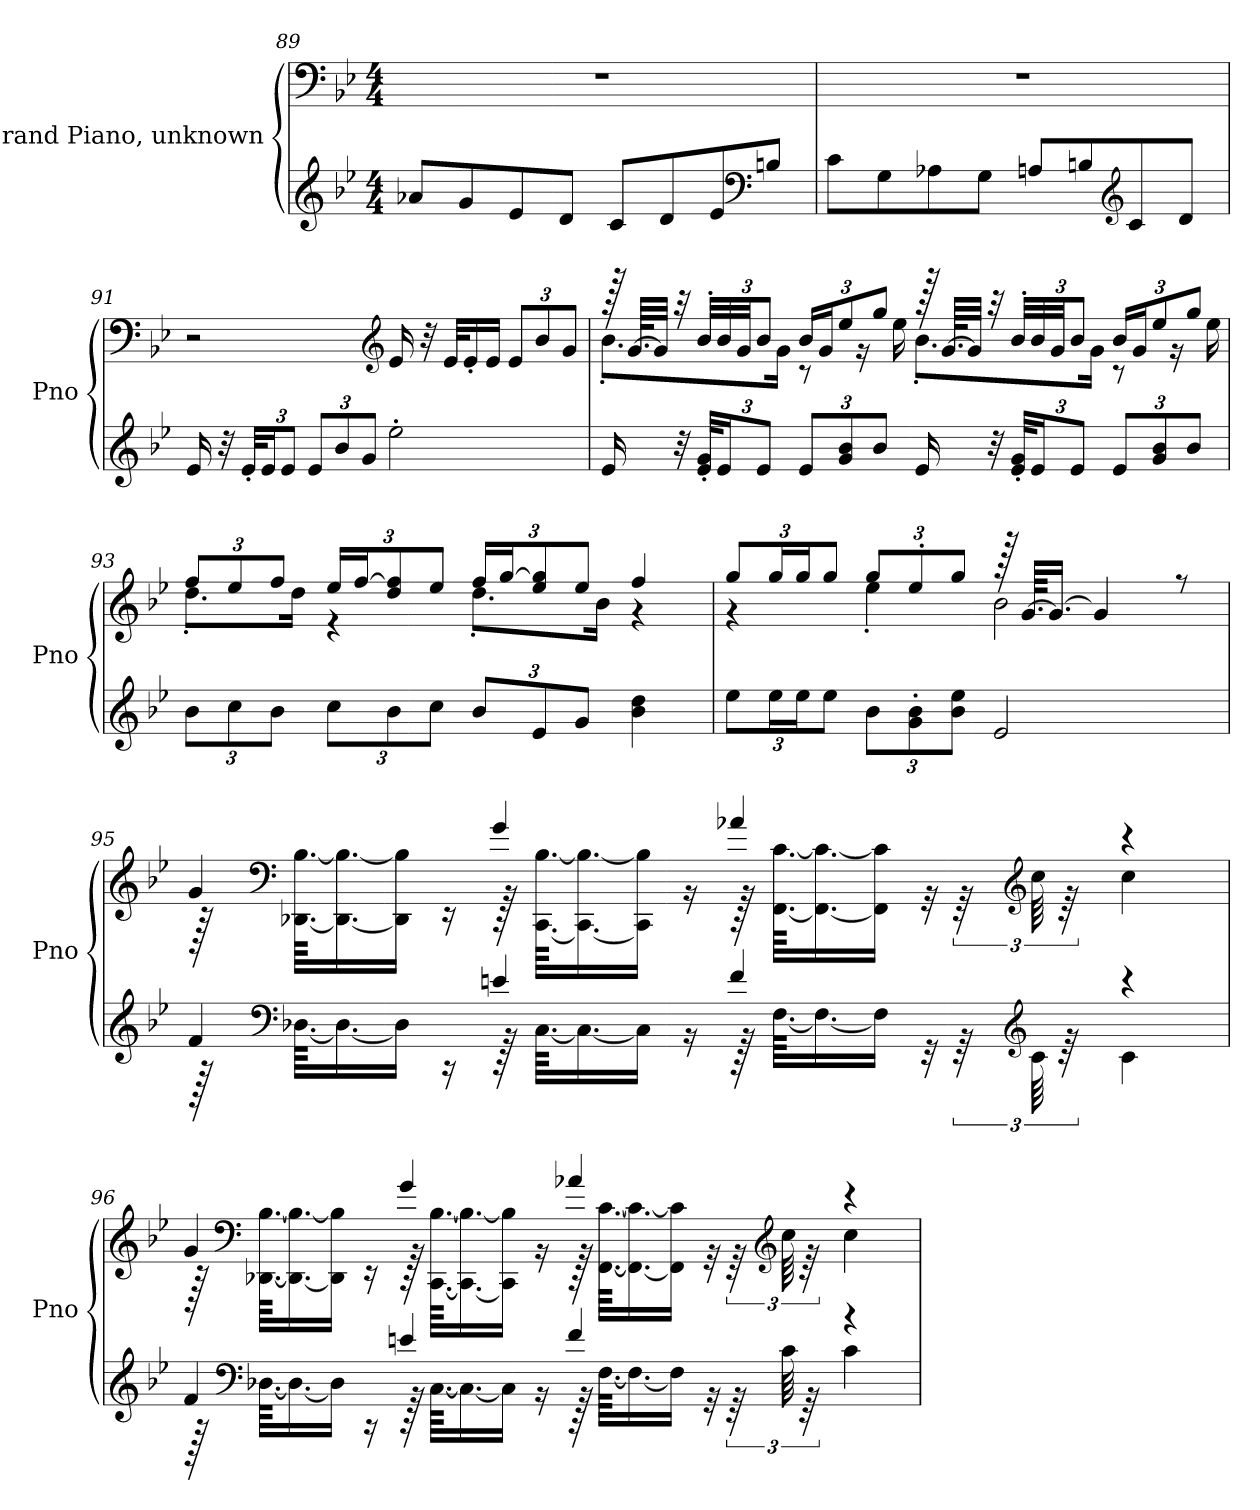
**kern	**kern
*part1	*part1
*staff2	*staff1
*I"Grand Piano, unknown	*
*I'Pno	*
!!LO:LB:g=z
*clefG2	*clefF4
*k[b-e-]	*k[b-e-]
*M4/4	*M4/4
=89	=89
8a-X/L	1r
8g/	.
8e-/	.
8d/J	.
8c/L	.
8d/	.
8e-/	.
*clefF4	*
8Bn/J	.
=90	=90
8c\L	1r
8G\	.
8A-X\	.
8G\J	.
8An/L	.
8Bn/	.
*clefG2	*
8c/	.
8d/J	.
=91	=91
16e-/	2r
32r	.
32e-'/KLL	.
*Xbrackettup	*
24e-/J	.
12e-/J	.
12e-/L	.
12b-/	.
12g/J	.
*	*clefG2
2ee-'\	16e-/
.	32r
.	32e-/KLL
.	16e-'/
.	16e-/JJ
*	*Xbrackettup
.	12e-/L
.	12b-/
.	12g/J
!!LO:LB:g=z
=92	=92
*	*^
16e-/	128r	8.b-'\L
.	[64.g/KLLL	.
.	32g/JJJ]	.
32r	32r	.
32e-/' 32g/'KLL	32b-'/LLL	.
24e-/J	48b-/	.
.	48g/JJ	.
12e-/J	12b-/J	.
.	.	16g\Jk
12e-/L	24b-/LL	8r
.	24g/J	.
12g/ 12b-/	12ee-/	.
.	.	16r
12b-/J	12gg/J	.
.	.	16ee-\
16e-/	128r	8.b-'\L
.	[64.g/KLLL	.
.	32g/JJJ]	.
32r	32r	.
32e-/' 32g/'KLL	32b-'/LLL	.
24e-/J	48b-/	.
.	48g/JJ	.
12e-/J	12b-/J	.
.	.	16g\Jk
12e-/L	24b-/LL	8r
.	24g/J	.
12g/ 12b-/	12ee-/	.
.	.	16r
12b-/J	12gg/J	.
.	.	16ee-\
!!LO:LB:g=z	!!
=93	=93	=93
12b-\L	12ff/L	8.dd'\L
12cc\	12ee-/	.
12b-\J	12ff/J	.
.	.	16dd\Jk
12cc\L	24ee-/LL	4r
.	[24ff/J	.
12b-\	12dd/ 12ff/]	.
12cc\J	12ee-/J	.
12b-/L	24ff/LL	8.dd'\L
.	[24gg/J	.
12e-/	12ee-/ 12gg/]	.
12g/J	12ee-/J	.
.	.	16b-\Jk
4b-\ 4dd\	4ff/	4r
=94	=94	=94
12ee-\L	12gg/L	4r
24ee-\L	24gg/L	.
24ee-\J	24gg/J	.
12ee-\J	12gg/J	.
12b-\L	12gg/L	4ee-'\
12g\' 12b-\'	12ee-'/	.
12b-\ 12ee-\J	12gg/J	.
2e-/	128r	2b-\
.	[64.g/KKLL	.
.	16.g/JJ_	.
.	4g/]	.
.	8r	.
!!LO:LB:g=z	!!
=95	=95	=95
*^	*	*
4f/	128r	4g/	128r
*clefF4	*	*clefF4	*
.	[64.D-X\KKLL	.	[64.DD-X\ [64.B-\KKLL
.	16.D-\_	.	16.DD-\_ 16.B-\_
.	16D-\JJ]	.	16DD-\] 16B-\]JJ
.	16r	.	16r
4en/	128r	4g/	128r
.	[64.C\KKLL	.	[64.CC\ [64.B-\KKLL
.	16.C\_	.	16.CC\_ 16.B-\_
.	16C\JJ]	.	16CC\] 16B-\]JJ
.	16r	.	16r
4f/	128r	4a-X/	128r
.	[64.F\KKLL	.	[64.FF\ [64.c\KKLL
.	16.F\_	.	16.FF\_ 16.c\_
.	16F\JJ]	.	16FF\] 16c\]JJ
.	32r	.	32r
*	*brackettup	*	*brackettup
.	96r	.	96r
*clefG2	*	*clefG2	*
.	96c\	.	96cc\
.	96r	.	96r
4r	4c\	4r	4cc\
!!LO:PB:g=z	!!
=96	=96	=96	=96
4f/	128r	4g/	128r
*clefF4	*	*clefF4	*
.	[64.D-X\KKLL	.	[64.DD-X\ [64.B-\KKLL
.	16.D-\_	.	16.DD-\_ 16.B-\_
.	16D-\JJ]	.	16DD-\] 16B-\]JJ
.	16r	.	16r
4en/	128r	4g/	128r
.	[64.C\KKLL	.	[64.CC\ [64.B-\KKLL
.	16.C\_	.	16.CC\_ 16.B-\_
.	16C\JJ]	.	16CC\] 16B-\]JJ
.	16r	.	16r
4f/	128r	4a-X/	128r
.	[64.F\KKLL	.	[64.FF\ [64.c\KKLL
.	16.F\_	.	16.FF\_ 16.c\_
.	16F\JJ]	.	16FF\] 16c\]JJ
.	32r	.	32r
.	96r	.	96r
*	*	*clefG2	*
.	96c\	.	96cc\
.	96r	.	96r
4r	4c\	4r	4cc\
*v	*v	*	*
*	*v	*v
=	=
*-	*-
